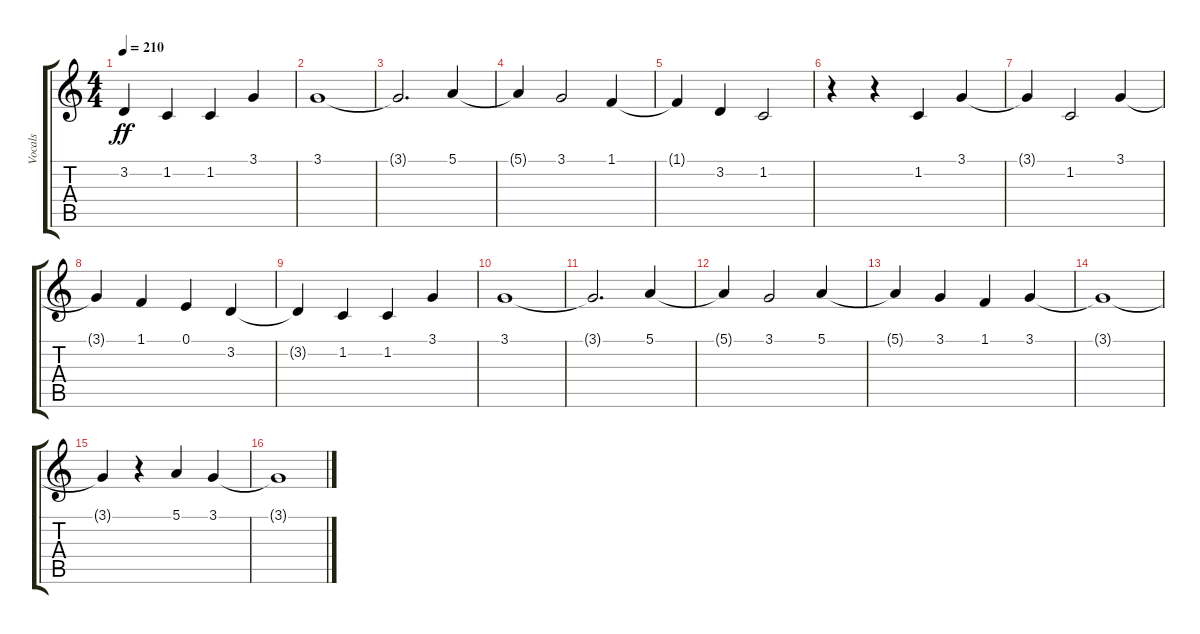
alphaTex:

\track ("Vocals" "Vocals") {instrument clarinet}
\staff {score tabs}
\tuning (E4 B3 G3 D3 A2 E2) {hide}
\ts (4 4)
\tempo 210
\clef g2
\ks c
3.2{t}.4{dy ff} 1.2.4 1.2.4 3.1.4 |
3.1.1 |
3.1{t}.2{d} 5.1.4 |
5.1{t}.4 3.1.2 1.1.4 |
1.1{t}.4 3.2.4 1.2.2 |
r.4 r.4 1.2.4 3.1.4 |
3.1{t}.4 1.2.2 3.1.4 |
3.1{t}.4 1.1.4 0.1.4 3.2.4 |
3.2{t}.4 1.2.4 1.2.4 3.1.4 |
3.1.1 |
3.1{t}.2{d} 5.1.4 |
5.1{t}.4 3.1.2 5.1.4 |
5.1{t}.4 3.1.4 1.1.4 3.1.4 |
3.1{t}.1 |
3.1{t}.4 r.4 5.1.4 3.1.4 |
3.1{t}.1
